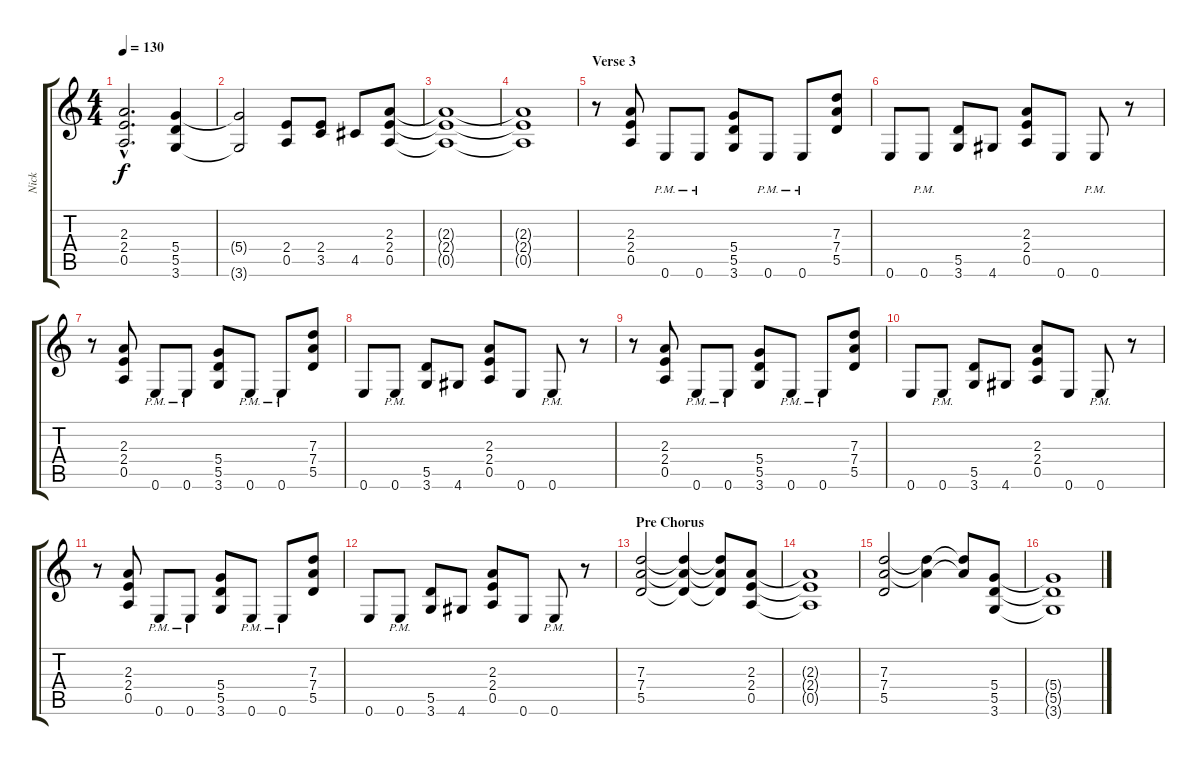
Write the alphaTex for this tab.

\track ("Nick" "Nick") {instrument distortionguitar}
\staff {score tabs}
\tuning (E4 B3 G3 D3 A2 E2) {hide}
\ts (4 4)
\tempo 130
\clef g2
\ks c
(2.3{hac t} 2.4{hac t} 0.5{hac t}).2{d dy f} (5.4 5.5 3.6).4 |
(5.4{t} 3.6{t}).2 (2.4 0.5).8 (2.4 3.5).8 4.5.8 (2.3 2.4 0.5).8 |
(2.3{t} 2.4{t} 0.5{t}).1 |
(2.3{t} 2.4{t} 0.5{t}).1 |
\section ("" "Verse 3")
r.8 (2.3 2.4 0.5).8 0.6{pm}.8 0.6{pm}.8 (5.4 5.5 3.6).8 0.6{pm}.8 0.6{pm}.8 (7.3 7.4 5.5).8 |
0.6.8 0.6{pm}.8 (5.5 3.6).8 4.6.8 (2.3 2.4 0.5).8 0.6.8 0.6{pm}.8 r.8 |
r.8 (2.3 2.4 0.5).8 0.6{pm}.8 0.6{pm}.8 (5.4 5.5 3.6).8 0.6{pm}.8 0.6{pm}.8 (7.3 7.4 5.5).8 |
0.6.8 0.6{pm}.8 (5.5 3.6).8 4.6.8 (2.3 2.4 0.5).8 0.6.8 0.6{pm}.8 r.8 |
r.8 (2.3 2.4 0.5).8 0.6{pm}.8 0.6{pm}.8 (5.4 5.5 3.6).8 0.6{pm}.8 0.6{pm}.8 (7.3 7.4 5.5).8 |
0.6.8 0.6{pm}.8 (5.5 3.6).8 4.6.8 (2.3 2.4 0.5).8 0.6.8 0.6{pm}.8 r.8 |
r.8 (2.3 2.4 0.5).8 0.6{pm}.8 0.6{pm}.8 (5.4 5.5 3.6).8 0.6{pm}.8 0.6{pm}.8 (7.3 7.4 5.5).8 |
0.6.8 0.6{pm}.8 (5.5 3.6).8 4.6.8 (2.3 2.4 0.5).8 0.6.8 0.6{pm}.8 r.8 |
\section ("" "Pre Chorus")
(7.3 7.4 5.5).2 (7.3{t} 7.4{t} 5.5{t}).4 (7.3{t} 7.4{t} 5.5{t}).8 (2.3 2.4 0.5).8 |
(2.3{t} 2.4{t} 0.5{t}).1 |
(7.3 7.4 5.5).2 (7.3{t} 7.4{t}).4 (7.3{t} 7.4{t}).8 (5.4 5.5 3.6).8 |
(5.4{t} 5.5{t} 3.6{t}).1
